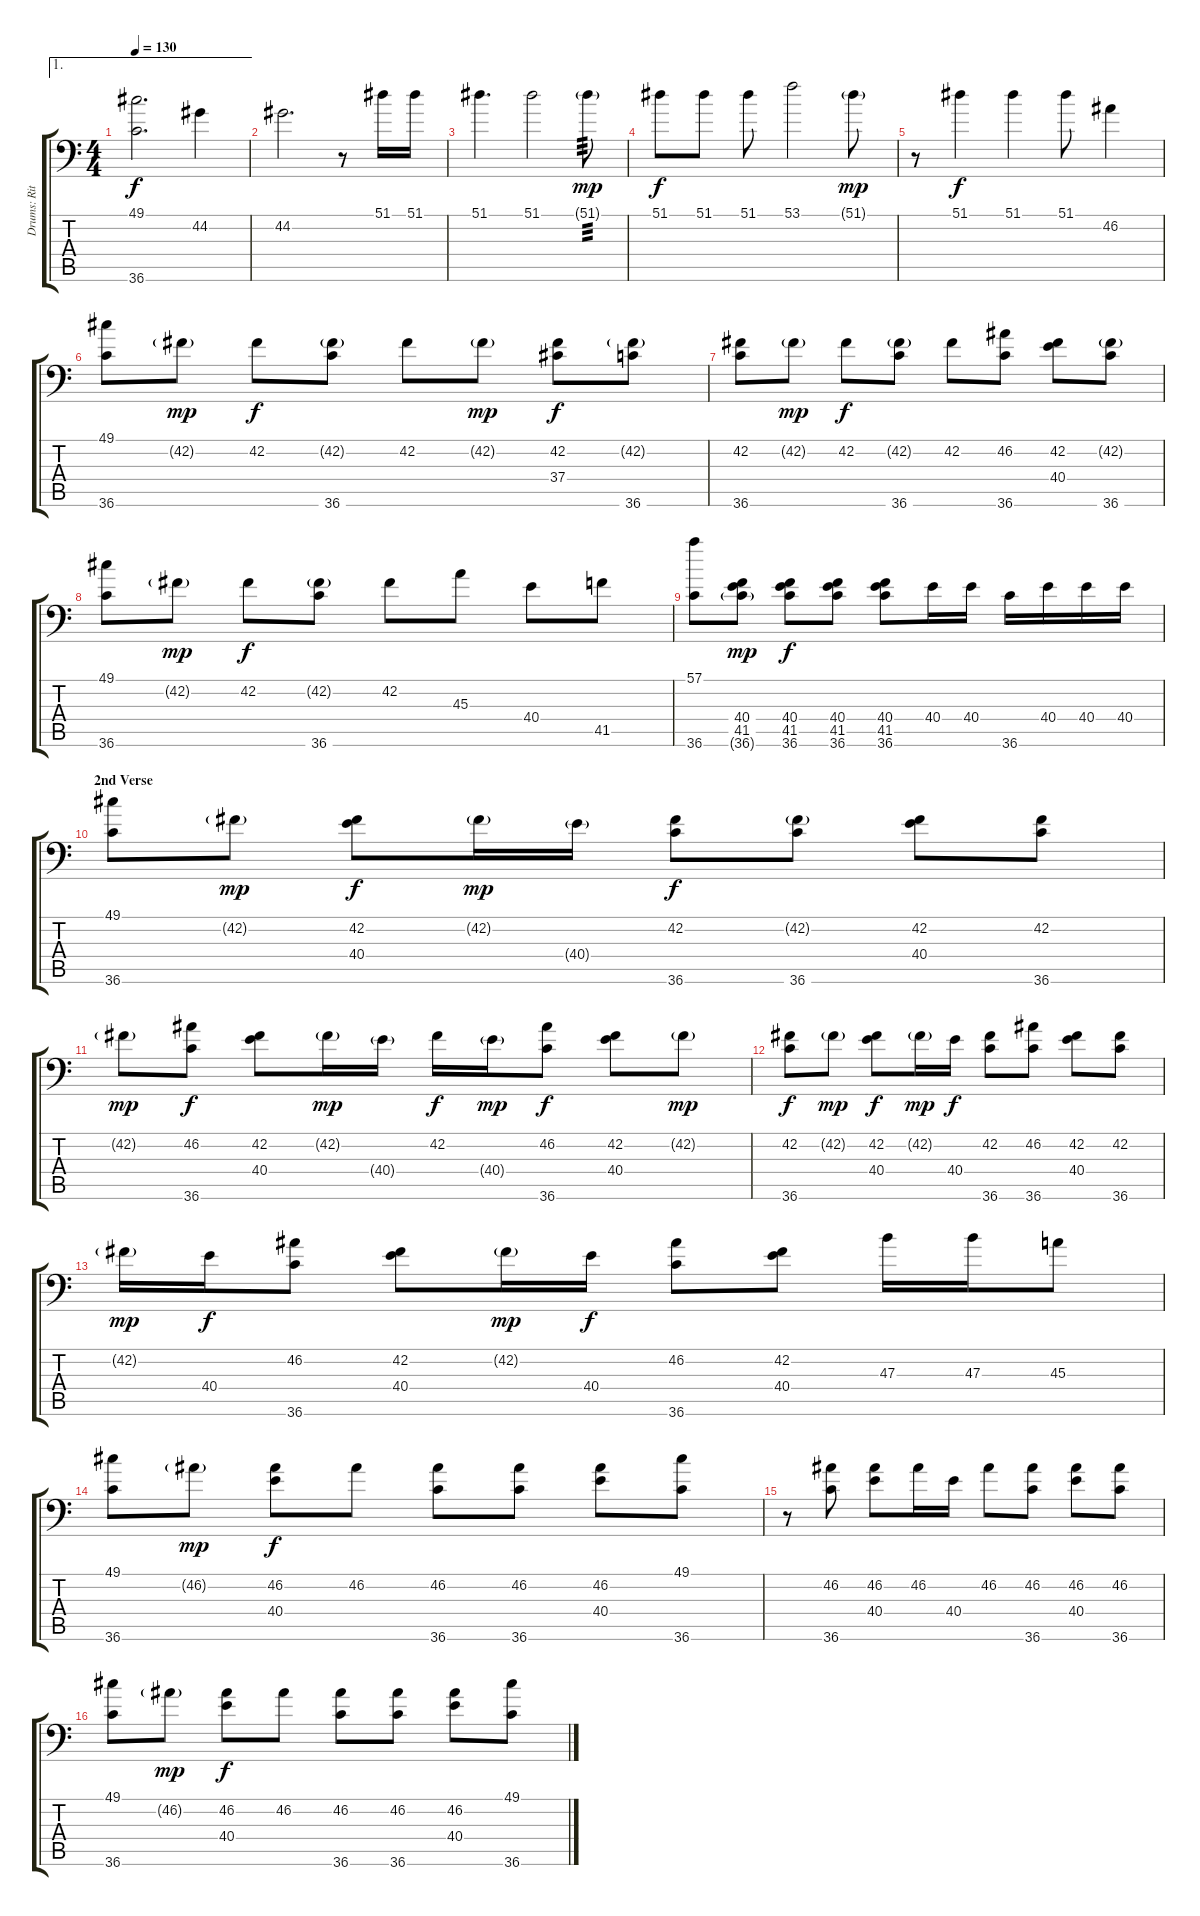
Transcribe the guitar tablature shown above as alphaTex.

\track ("Drums: Ritsu Tainaka" "Drums: Rit") {instrument acousticgrandpiano}
\staff {score tabs}
\tuning (C-1 C-1 C-1 C-1 C-1 C-1) {hide}
\ae 1
\ts (4 4)
\tempo 130
\clef f4
\ks c
(49.1 36.6).2{d dy f} 44.2.4 |
44.2.2{d} r.8 51.1.16 51.1.16 |
51.1.4{d} 51.1.2 51.1{g}.8{tp 3 dy mp} |
51.1.8{dy f} 51.1.8 51.1.8 53.1.2 51.1{g}.8{dy mp} |
r.8 51.1.4{dy f} 51.1.4 51.1.8 46.2.4 |
(49.1 36.6).8 42.2{g}.8{dy mp} 42.2.8{dy f} (42.2{g} 36.6).8 42.2.8 42.2{g}.8{dy mp} (42.2 37.4).8{dy f} (42.2{g} 36.6).8 |
(42.2 36.6).8 42.2{g}.8{dy mp} 42.2.8{dy f} (42.2{g} 36.6).8 42.2.8 (46.2 36.6).8 (42.2 40.4).8 (42.2{g} 36.6).8 |
(49.1 36.6).8 42.2{g}.8{dy mp} 42.2.8{dy f} (42.2{g} 36.6).8 42.2.8 45.3.8 40.4.8 41.5.8 |
(57.1 36.6).8 (40.4 41.5 36.6{g}).8{dy mp} (40.4 41.5 36.6).8{dy f} (40.4 41.5 36.6).8 (40.4 41.5 36.6).8 40.4.16 40.4.16 36.6.16 40.4.16 40.4.16 40.4.16 |
\section ("" "2nd Verse")
(49.1 36.6).8 42.2{g}.8{dy mp} (42.2 40.4).8{dy f} 42.2{g}.16{dy mp} 40.4{g}.16 (42.2 36.6).8{dy f} (42.2{g} 36.6).8 (42.2 40.4).8 (42.2 36.6).8 |
42.2{g}.8{dy mp} (46.2 36.6).8{dy f} (42.2 40.4).8 42.2{g}.16{dy mp} 40.4{g}.16 42.2.16{dy f} 40.4{g}.16{dy mp} (46.2 36.6).8{dy f} (42.2 40.4).8 42.2{g}.8{dy mp} |
(42.2 36.6).8{dy f} 42.2{g}.8{dy mp} (42.2 40.4).8{dy f} 42.2{g}.16{dy mp} 40.4.16{dy f} (42.2 36.6).8 (46.2 36.6).8 (42.2 40.4).8 (42.2 36.6).8 |
42.2{g}.16{dy mp} 40.4.16{dy f} (46.2 36.6).8 (42.2 40.4).8 42.2{g}.16{dy mp} 40.4.16{dy f} (46.2 36.6).8 (42.2 40.4).8 47.3.16 47.3.16 45.3.8 |
(49.1 36.6).8 46.2{g}.8{dy mp} (46.2 40.4).8{dy f} 46.2.8 (46.2 36.6).8 (46.2 36.6).8 (46.2 40.4).8 (49.1 36.6).8 |
r.8 (46.2 36.6).8 (46.2 40.4).8 46.2.16 40.4.16 46.2.8 (46.2 36.6).8 (46.2 40.4).8 (46.2 36.6).8 |
(49.1 36.6).8 46.2{g}.8{dy mp} (46.2 40.4).8{dy f} 46.2.8 (46.2 36.6).8 (46.2 36.6).8 (46.2 40.4).8 (49.1 36.6).8
